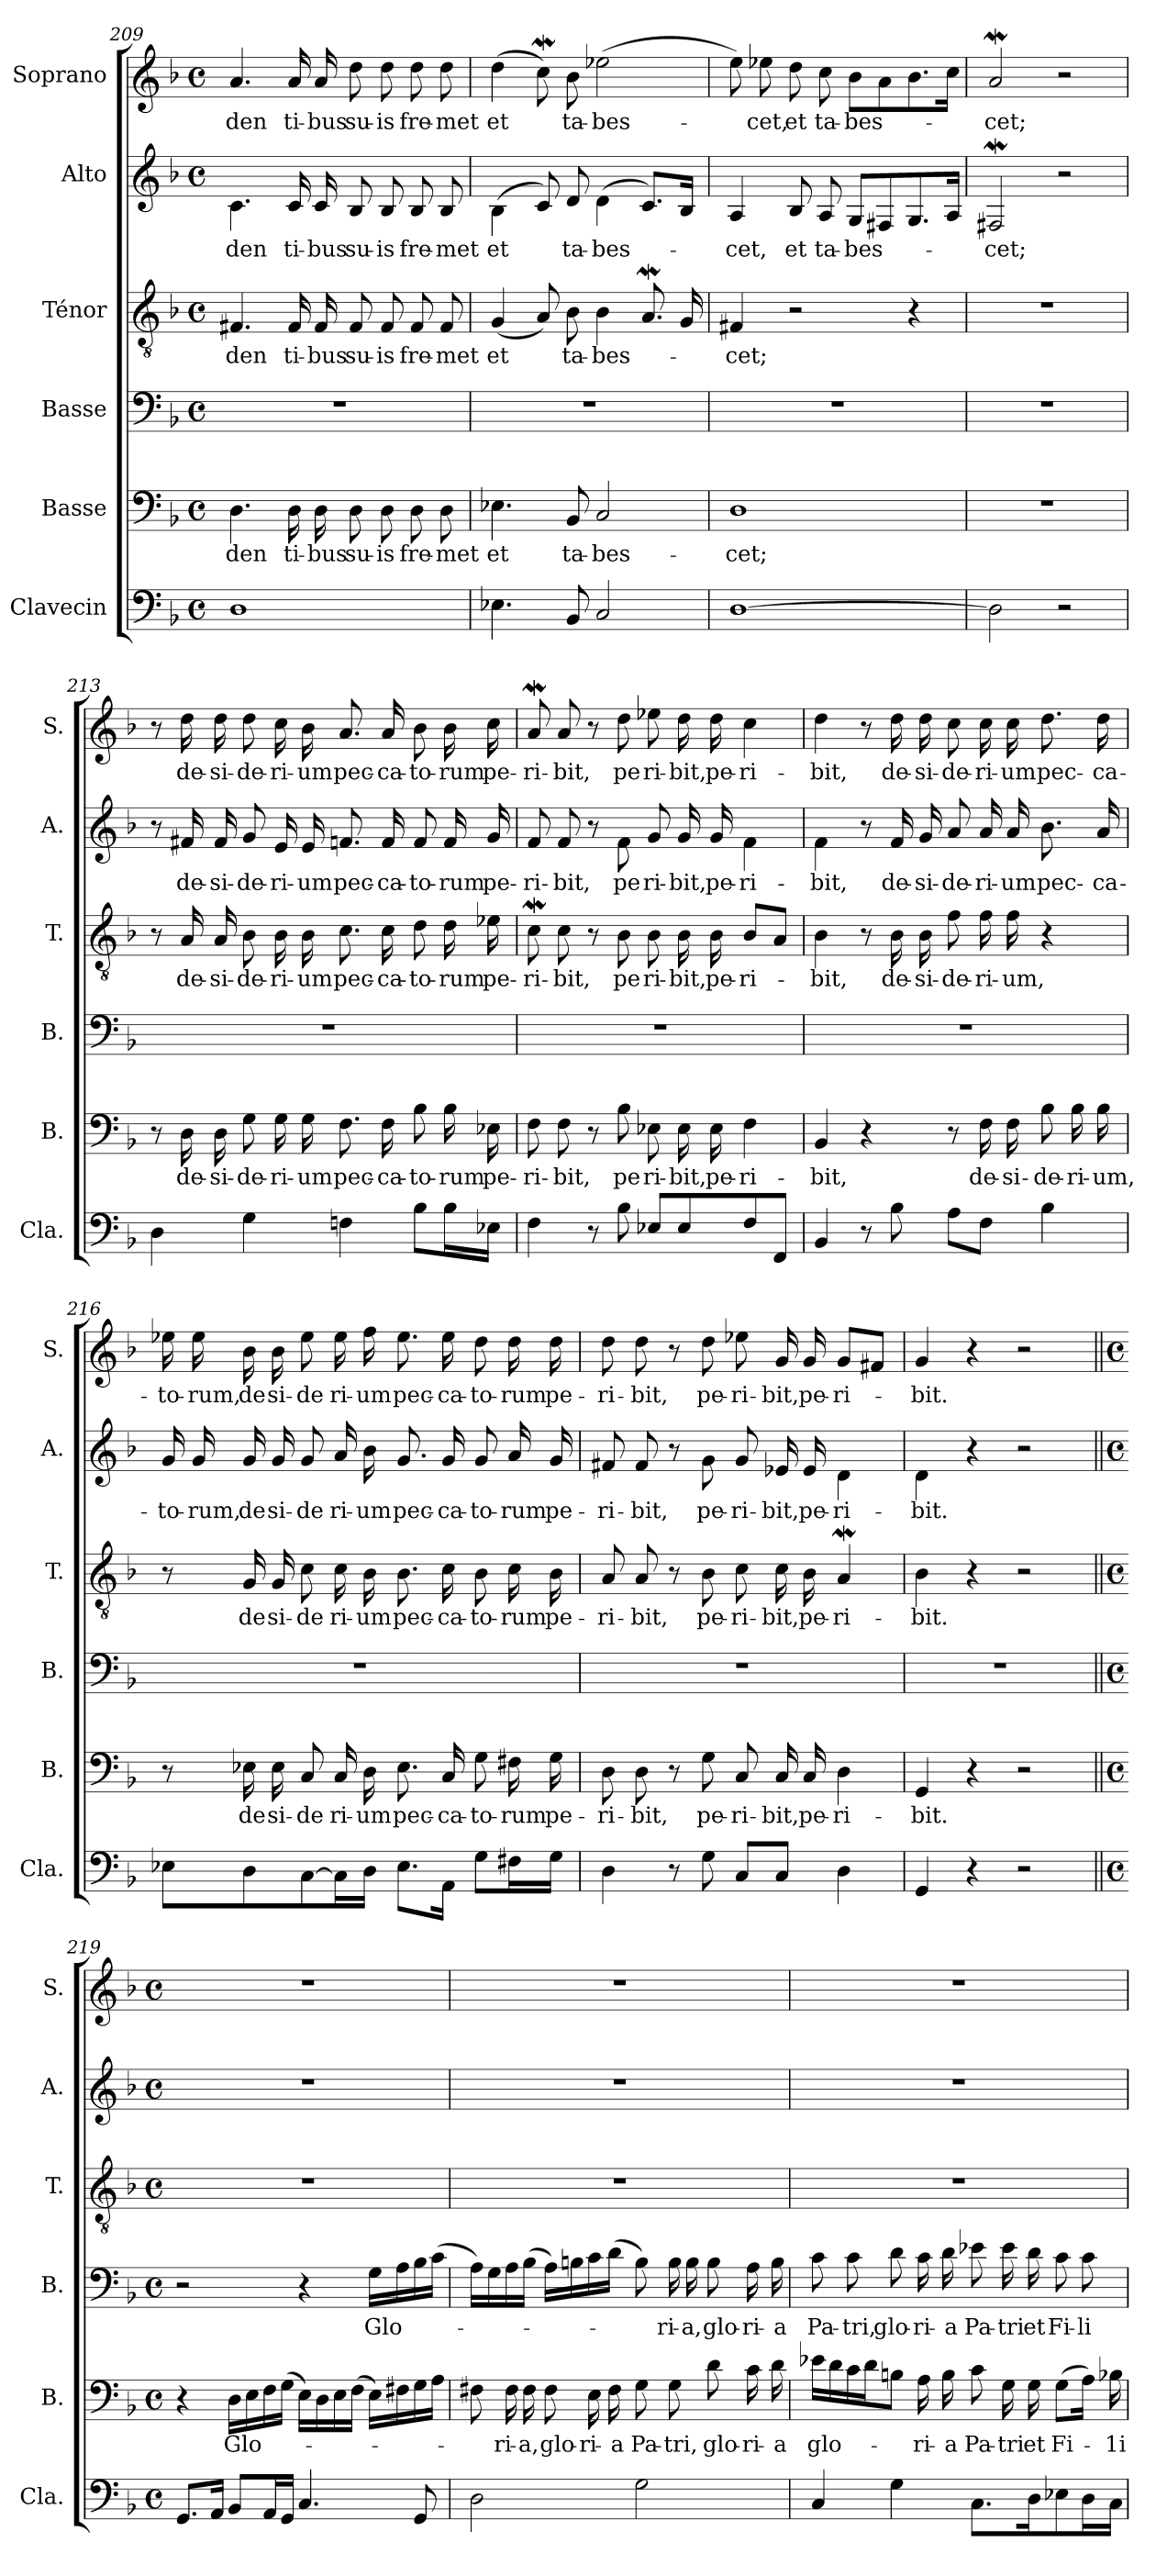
**kern	**kern	**text	**kern	**text	**kern	**text	**kern	**text	**kern	**text
*part6	*part5	*part5	*part4	*part4	*part3	*part3	*part2	*part2	*part1	*part1
*staff6	*staff5	*staff5	*staff4	*staff4	*staff3	*staff3	*staff2	*staff2	*staff1	*staff1
*I"Clavecin	*I"Basse	*	*I"Basse	*	*I"Ténor	*	*I"Alto	*	*I"Soprano	*
*I'Cla.	*I'B.	*	*I'B.	*	*I'T.	*	*I'A.	*	*I'S.	*
*clefF4	*clefF4	*	*clefF4	*	*clefGv2	*	*clefG2	*	*clefG2	*
*k[b-]	*k[b-]	*	*k[b-]	*	*k[b-]	*	*k[b-]	*	*k[b-]	*
*M4/4	*M4/4	*	*M4/4	*	*M4/4	*	*M4/4	*	*M4/4	*
*met(c)	*met(c)	*	*met(c)	*	*met(c)	*	*met(c)	*	*met(c)	*
=209	=209	=209	=209	=209	=209	=209	=209	=209	=209	=209
!	!	!LO:LY:b	!	!	!	!LO:LY:b	!	!LO:LY:b	!	!LO:LY:b
1D	4.D\	den	1r	.	4.F#X/	den	4.c\	den	4.a/	den
!	!	!LO:LY:b	!	!	!	!LO:LY:b	!	!LO:LY:b	!	!LO:LY:b
.	16D\	ti-	.	.	16F#/	ti-	16c/	ti-	16a/	ti-
!	!	!LO:LY:b	!	!	!	!LO:LY:b	!	!LO:LY:b	!	!LO:LY:b
.	16D\	-bus	.	.	16F#/	-bus	16c/	-bus	16a/	-bus
!	!	!LO:LY:b	!	!	!	!LO:LY:b	!	!LO:LY:b	!	!LO:LY:b
.	8D\	su-	.	.	8F#/	su-	8B-/	su-	8dd\	su-
!	!	!LO:LY:b	!	!	!	!LO:LY:b	!	!LO:LY:b	!	!LO:LY:b
.	8D\	-is	.	.	8F#/	-is	8B-/	-is	8dd\	-is
!	!	!LO:LY:b	!	!	!	!LO:LY:b	!	!LO:LY:b	!	!LO:LY:b
.	8D\	fre-	.	.	8F#/	fre-	8B-/	fre-	8dd\	fre-
!	!	!LO:LY:b	!	!	!	!LO:LY:b	!	!LO:LY:b	!	!LO:LY:b
.	8D\	-met	.	.	8F#/	-met	8B-/	-met	8dd\	-met
=210	=210	=210	=210	=210	=210	=210	=210	=210	=210	=210
!	!	!LO:LY:b	!	!	!	!LO:LY:b	!	!LO:LY:b	!	!LO:LY:b
4.E-X\	4.E-X\	et	1r	.	(<4G/	et	(>4B-\	et	(>4dd\	et
.	.	.	.	.	8A/)	.	8c/)	.	8ccW\)	.
!	!	!LO:LY:b	!	!	!	!LO:LY:b	!	!LO:LY:b	!	!LO:LY:b
8BB-/	8BB-/	ta-	.	.	8B-\	ta-	8d/	ta-	8b-\	ta-
!	!	!LO:LY:b	!	!	!	!LO:LY:b	!	!LO:LY:b	!	!LO:LY:b
2C/	2C/	-bes-	.	.	4B-\	-bes-	(>4d\	-bes-	(>2ee-X\	-bes-
.	.	.	.	.	8.AW/	.	8.c/L)	.	.	.
.	.	.	.	.	16G/	.	16B-/Jk	.	.	.
=211	=211	=211	=211	=211	=211	=211	=211	=211	=211	=211
!	!	!LO:LY:b	!	!	!	!LO:LY:b	!	!LO:LY:b	!	!
[1D	1D	-cet;	1r	.	4F#X/	-cet;	4A/	-cet,	8ee\)	.
!	!	!	!	!	!	!	!	!	!	!LO:LY:b
.	.	.	.	.	.	.	.	.	8ee-X\	-cet,
!	!	!	!	!	!	!	!	!LO:LY:b	!	!LO:LY:b
.	.	.	.	.	2r	.	8B-/	et	8dd\	et
!	!	!	!	!	!	!	!	!LO:LY:b	!	!LO:LY:b
.	.	.	.	.	.	.	8A/	ta-	8cc\	ta-
!	!	!	!	!	!	!	!	!LO:LY:b	!	!LO:LY:b
.	.	.	.	.	.	.	8G/L	-bes-	8b-\L	-bes-
.	.	.	.	.	.	.	8F#X/	.	8a\	.
.	.	.	.	.	4r	.	8.G/	.	8.b-\	.
.	.	.	.	.	.	.	16A/Jk	.	16cc\Jk	.
=212	=212	=212	=212	=212	=212	=212	=212	=212	=212	=212
!	!	!	!	!	!	!	!	!LO:LY:b	!	!LO:LY:b
2D\]	1r	.	1r	.	1r	.	2F#XW/	-cet;	2aW/	-cet;
2r	.	.	.	.	.	.	2r	.	2r	.
!!LO:PB:g=z
=213	=213	=213	=213	=213	=213	=213	=213	=213	=213	=213
4D\	8r	.	1r	.	8r	.	8r	.	8r	.
!	!	!LO:LY:b	!	!	!	!LO:LY:b	!	!LO:LY:b	!	!LO:LY:b
.	16D\	de-	.	.	16A/	de-	16f#X/	de-	16dd\	-de-
!	!	!LO:LY:b	!	!	!	!LO:LY:b	!	!LO:LY:b	!	!LO:LY:b
.	16D\	-si-	.	.	16A/	-si-	16f#/	-si-	16dd\	-si-
!	!	!LO:LY:b	!	!	!	!LO:LY:b	!	!LO:LY:b	!	!LO:LY:b
4G\	8G\	-de-	.	.	8B-\	-de-	8g/	-de-	8dd\	-de-
!	!	!LO:LY:b	!	!	!	!LO:LY:b	!	!LO:LY:b	!	!LO:LY:b
.	16G\	-ri-	.	.	16B-\	-ri-	16e/	-ri-	16cc\	-ri-
!	!	!LO:LY:b	!	!	!	!LO:LY:b	!	!LO:LY:b	!	!LO:LY:b
.	16G\	-um	.	.	16B-\	-um	16e/	-um	16b-\	-um
!	!	!LO:LY:b	!	!	!	!LO:LY:b	!	!LO:LY:b	!	!LO:LY:b
4Fn\	8.F\	pec-	.	.	8.c\	pec-	8.fn/	pec-	8.a/	pec-
!	!	!LO:LY:b	!	!	!	!LO:LY:b	!	!LO:LY:b	!	!LO:LY:b
.	16F\	-ca-	.	.	16c\	-ca-	16f/	-ca-	16a/	-ca-
!	!	!LO:LY:b	!	!	!	!LO:LY:b	!	!LO:LY:b	!	!LO:LY:b
8B-\L	8B-\	-to-	.	.	8d\	-to-	8f/	-to-	8b-\	-to-
!	!	!LO:LY:b	!	!	!	!LO:LY:b	!	!LO:LY:b	!	!LO:LY:b
16B-\L	16B-\	-rum	.	.	16d\	-rum	16f/	-rum	16b-\	-rum
!	!	!LO:LY:b	!	!	!	!LO:LY:b	!	!LO:LY:b	!	!LO:LY:b
16E-X\JJ	16E-X\	pe-	.	.	16e-X\	pe-	16g/	pe-	16cc\	pe-
=214	=214	=214	=214	=214	=214	=214	=214	=214	=214	=214
!	!	!LO:LY:b	!	!	!	!LO:LY:b	!	!LO:LY:b	!	!LO:LY:b
4F\	8F\	-ri-	1r	.	8cW\	-ri-	8f/	-ri-	8aW/	-ri-
!	!	!LO:LY:b	!	!	!	!LO:LY:b	!	!LO:LY:b	!	!LO:LY:b
.	8F\	-bit,	.	.	8c\	-bit,	8f/	-bit,	8a/	-bit,
8r	8r	.	.	.	8r	.	8r	.	8r	.
!	!	!LO:LY:b	!	!	!	!LO:LY:b	!	!LO:LY:b	!	!LO:LY:b
8B-\	8B-\	pe	.	.	8B-\	pe	8f\	pe	8dd\	pe
!	!	!LO:LY:b	!	!	!	!LO:LY:b	!	!LO:LY:b	!	!LO:LY:b
8E-X/L	8E-X\	ri-	.	.	8B-\	ri-	8g/	ri-	8ee-X\	ri-
!	!	!LO:LY:b	!	!	!	!LO:LY:b	!	!LO:LY:b	!	!LO:LY:b
8E-/	16E-\	-bit,	.	.	16B-\	-bit,	16g/	-bit,	16dd\	-bit,
!	!	!LO:LY:b	!	!	!	!LO:LY:b	!	!LO:LY:b	!	!LO:LY:b
.	16E-\	pe-	.	.	16B-\	pe-	16g/	pe-	16dd\	pe-
!	!	!LO:LY:b	!	!	!	!LO:LY:b	!	!LO:LY:b	!	!LO:LY:b
8F/	4F\	-ri-	.	.	8B-/L	-ri-	4f\	-ri-	4cc\	-ri-
8FF/J	.	.	.	.	8A/J	.	.	.	.	.
=215	=215	=215	=215	=215	=215	=215	=215	=215	=215	=215
!	!	!LO:LY:b	!	!	!	!LO:LY:b	!	!LO:LY:b	!	!LO:LY:b
4BB-/	4BB-/	-bit,	1r	.	4B-\	-bit,	4f\	-bit,	4dd\	-bit,
8r	4r	.	.	.	8r	.	8r	.	8r	.
!	!	!	!	!	!	!LO:LY:b	!	!LO:LY:b	!	!LO:LY:b
8B-\	.	.	.	.	16B-\	de-	16f/	de-	16dd\	de-
!	!	!	!	!	!	!LO:LY:b	!	!LO:LY:b	!	!LO:LY:b
.	.	.	.	.	16B-\	-si-	16g/	-si-	16dd\	-si-
!	!	!	!	!	!	!LO:LY:b	!	!LO:LY:b	!	!LO:LY:b
8A\L	8r	.	.	.	8f\	-de-	8a/	-de-	8cc\	-de-
!	!	!LO:LY:b	!	!	!	!LO:LY:b	!	!LO:LY:b	!	!LO:LY:b
8F\J	16F\	de-	.	.	16f\	-ri-	16a/	-ri-	16cc\	-ri-
!	!	!LO:LY:b	!	!	!	!LO:LY:b	!	!LO:LY:b	!	!LO:LY:b
.	16F\	-si-	.	.	16f\	-um,	16a/	-um	16cc\	-um
!	!	!LO:LY:b	!	!	!	!	!	!LO:LY:b	!	!LO:LY:b
4B-\	8B-\	-de-	.	.	4r	.	8.b-\	pec-	8.dd\	pec-
!	!	!LO:LY:b	!	!	!	!	!	!	!	!
.	16B-\	-ri-	.	.	.	.	.	.	.	.
!	!	!LO:LY:b	!	!	!	!	!	!LO:LY:b	!	!LO:LY:b
.	16B-\	-um,	.	.	.	.	16a/	-ca-	16dd\	-ca-
!!LO:LB:g=z
=216	=216	=216	=216	=216	=216	=216	=216	=216	=216	=216
!	!	!	!	!	!	!	!	!LO:LY:b	!	!LO:LY:b
8E-X\L	8r	.	1r	.	8r	.	16g/	to-	16ee-X\	to-
!	!	!	!	!	!	!	!	!LO:LY:b	!	!LO:LY:b
.	.	.	.	.	.	.	16g/	-rum,	16ee-\	-rum,
!	!	!LO:LY:b	!	!	!	!LO:LY:b	!	!LO:LY:b	!	!LO:LY:b
8D\	16E-X\	de	.	.	16G/	de	16g/	de	16b-\	de
!	!	!LO:LY:b	!	!	!	!LO:LY:b	!	!LO:LY:b	!	!LO:LY:b
.	16E-\	si-	.	.	16G/	si-	16g/	si-	16b-\	si-
!	!	!LO:LY:b	!	!	!	!LO:LY:b	!	!LO:LY:b	!	!LO:LY:b
[8C\	8C/	-de	.	.	8c\	-de	8g/	-de	8ee-\	-de
!	!	!LO:LY:b	!	!	!	!LO:LY:b	!	!LO:LY:b	!	!LO:LY:b
16C\L]	16C/	ri-	.	.	16c\	ri-	16a/	ri-	16ee-\	ri-
!	!	!LO:LY:b	!	!	!	!LO:LY:b	!	!LO:LY:b	!	!LO:LY:b
16D\JJ	16D\	-um	.	.	16B-\	-um	16b-\	-um	16ff\	-um
!	!	!LO:LY:b	!	!	!	!LO:LY:b	!	!LO:LY:b	!	!LO:LY:b
8.E-\L	8.E-\	pec-	.	.	8.B-\	pec-	8.g/	pec-	8.ee-\	pec-
!	!	!LO:LY:b	!	!	!	!LO:LY:b	!	!LO:LY:b	!	!LO:LY:b
16AA\Jk	16C/	-ca-	.	.	16c\	-ca-	16g/	-ca-	16ee-\	-ca-
!	!	!LO:LY:b	!	!	!	!LO:LY:b	!	!LO:LY:b	!	!LO:LY:b
8G\L	8G\	-to-	.	.	8B-\	-to-	8g/	-to-	8dd\	-to-
!	!	!LO:LY:b	!	!	!	!LO:LY:b	!	!LO:LY:b	!	!LO:LY:b
16F#X\L	16F#X\	-rum	.	.	16c\	-rum	16a/	-rum	16dd\	-rum
!	!	!LO:LY:b	!	!	!	!LO:LY:b	!	!LO:LY:b	!	!LO:LY:b
16G\JJ	16G\	pe-	.	.	16B-\	pe-	16g/	pe-	16dd\	pe-
=217	=217	=217	=217	=217	=217	=217	=217	=217	=217	=217
!	!	!LO:LY:b	!	!	!	!LO:LY:b	!	!LO:LY:b	!	!LO:LY:b
4D\	8D\	-ri-	1r	.	8A/	-ri-	8f#X/	-ri-	8dd\	-ri-
!	!	!LO:LY:b	!	!	!	!LO:LY:b	!	!LO:LY:b	!	!LO:LY:b
.	8D\	-bit,	.	.	8A/	-bit,	8f#/	-bit,	8dd\	-bit,
8r	8r	.	.	.	8r	.	8r	.	8r	.
!	!	!LO:LY:b	!	!	!	!LO:LY:b	!	!LO:LY:b	!	!LO:LY:b
8G\	8G\	pe-	.	.	8B-\	pe-	8g\	pe-	8dd\	pe-
!	!	!LO:LY:b	!	!	!	!LO:LY:b	!	!LO:LY:b	!	!LO:LY:b
8C/L	8C/	-ri-	.	.	8c\	-ri-	8g/	-ri-	8ee-X\	-ri-
!	!	!LO:LY:b	!	!	!	!LO:LY:b	!	!LO:LY:b	!	!LO:LY:b
8C/J	16C/	-bit,	.	.	16c\	-bit,	16e-X/	-bit,	16g/	-bit,
!	!	!LO:LY:b	!	!	!	!LO:LY:b	!	!LO:LY:b	!	!LO:LY:b
.	16C/	pe-	.	.	16B-\	pe-	16e-/	pe-	16g/	pe-
!	!	!LO:LY:b	!	!	!	!LO:LY:b	!	!LO:LY:b	!	!LO:LY:b
4D\	4D\	-ri-	.	.	4AW/	-ri-	4d\	-ri-	8g/L	-ri-
.	.	.	.	.	.	.	.	.	8f#X/J	.
=218	=218	=218	=218	=218	=218	=218	=218	=218	=218	=218
!	!	!LO:LY:b	!	!	!	!LO:LY:b	!	!LO:LY:b	!	!LO:LY:b
4GG/	4GG/	-bit.	1r	.	4B-\	-bit.	4d\	-bit.	4g/	-bit.
4r	4r	.	.	.	4r	.	4r	.	4r	.
2r	2r	.	.	.	2r	.	2r	.	2r	.
!!LO:PB:g=z
=219||	=219||	=219||	=219||	=219||	=219||	=219||	=219||	=219||	=219||	=219||
*M4/4	*M4/4	*	*M4/4	*	*M4/4	*	*M4/4	*	*M4/4	*
*met(c)	*met(c)	*	*met(c)	*	*met(c)	*	*met(c)	*	*met(c)	*
8.GG/L	4r	.	2r	.	1r	.	1r	.	1r	.
16AA/Jk	.	.	.	.	.	.	.	.	.	.
!	!	!LO:LY:b	!	!	!	!	!	!	!	!
8BB-/L	16D\LL	Glo-	.	.	.	.	.	.	.	.
.	16E\	.	.	.	.	.	.	.	.	.
16AA/L	16F\	.	.	.	.	.	.	.	.	.
16GG/JJ	(>16G\JJ	.	.	.	.	.	.	.	.	.
4.C/	16E\LL)	.	4r	.	.	.	.	.	.	.
.	16D\	.	.	.	.	.	.	.	.	.
.	16E\	.	.	.	.	.	.	.	.	.
.	(>16F\JJ	.	.	.	.	.	.	.	.	.
!	!	!	!	!LO:LY:b	!	!	!	!	!	!
.	16E\LL)	.	16G\LL	Glo-	.	.	.	.	.	.
.	16F#X\	.	16A\	.	.	.	.	.	.	.
8GG/	16G\	.	16B-\	.	.	.	.	.	.	.
.	16A\JJ	.	(>16c\JJ	.	.	.	.	.	.	.
=220	=220	=220	=220	=220	=220	=220	=220	=220	=220	=220
2D\	8F#X\	.	16A\LL)	.	1r	.	1r	.	1r	.
.	.	.	16G\	.	.	.	.	.	.	.
!	!	!LO:LY:b	!	!	!	!	!	!	!	!
.	16F#\	-ri-	16A\	.	.	.	.	.	.	.
!	!	!LO:LY:b	!	!	!	!	!	!	!	!
.	16F#\	-a,	(>16B-\JJ	.	.	.	.	.	.	.
!	!	!LO:LY:b	!	!	!	!	!	!	!	!
.	8F#\	glo-	16A\LL)	.	.	.	.	.	.	.
.	.	.	16Bn\	.	.	.	.	.	.	.
!	!	!LO:LY:b	!	!	!	!	!	!	!	!
.	16E\	-ri-	16c\	.	.	.	.	.	.	.
!	!	!LO:LY:b	!	!	!	!	!	!	!	!
.	16F#\	-a	(>16d\JJ	.	.	.	.	.	.	.
!	!	!LO:LY:b	!	!	!	!	!	!	!	!
2G\	8G\	Pa-	8B\)	.	.	.	.	.	.	.
!	!	!LO:LY:b	!	!LO:LY:b	!	!	!	!	!	!
.	8G\	-tri,	16B\	-ri-	.	.	.	.	.	.
!	!	!	!	!LO:LY:b	!	!	!	!	!	!
.	.	.	16B\	-a,	.	.	.	.	.	.
!	!	!LO:LY:b	!	!LO:LY:b	!	!	!	!	!	!
.	8d\	glo-	8B\	glo-	.	.	.	.	.	.
!	!	!LO:LY:b	!	!LO:LY:b	!	!	!	!	!	!
.	16c\	-ri-	16A\	-ri-	.	.	.	.	.	.
!	!	!LO:LY:b	!	!LO:LY:b	!	!	!	!	!	!
.	16d\	-a	16B\	-a	.	.	.	.	.	.
!!LO:LB:g=z
=221	=221	=221	=221	=221	=221	=221	=221	=221	=221	=221
!	!	!LO:LY:b	!	!LO:LY:b	!	!	!	!	!	!
4C/	16e-X\LL	glo-	8c\	Pa-	1r	.	1r	.	1r	.
.	16d\	.	.	.	.	.	.	.	.	.
!	!	!	!	!LO:LY:b	!	!	!	!	!	!
.	16c\	.	8c\	-tri,	.	.	.	.	.	.
.	16d\J	.	.	.	.	.	.	.	.	.
!	!	!	!	!LO:LY:b	!	!	!	!	!	!
4G\	8Bn\J	.	8d\	glo-	.	.	.	.	.	.
!	!	!LO:LY:b	!	!LO:LY:b	!	!	!	!	!	!
.	16A\	-ri-	16c\	-ri-	.	.	.	.	.	.
!	!	!LO:LY:b	!	!LO:LY:b	!	!	!	!	!	!
.	16B\	-a	16d\	-a	.	.	.	.	.	.
!	!	!LO:LY:b	!	!LO:LY:b	!	!	!	!	!	!
8.C\L	8c\	Pa-	8e-X\	Pa-	.	.	.	.	.	.
!	!	!LO:LY:b	!	!LO:LY:b	!	!	!	!	!	!
.	16G\	-tri	16e-\	-tri	.	.	.	.	.	.
!	!	!LO:LY:b	!	!LO:LY:b	!	!	!	!	!	!
16D\K	16G\	et	16d\	et	.	.	.	.	.	.
!	!	!LO:LY:b	!	!LO:LY:b	!	!	!	!	!	!
8E-X\	(>8G\L	Fi-	8c\	Fi-	.	.	.	.	.	.
!	!	!	!	!LO:LY:b	!	!	!	!	!	!
16D\L	16A\Jk)	.	8c\	-li-	.	.	.	.	.	.
!	!	!LO:LY:b	!	!	!	!	!	!	!	!
16C\JJ	16B-X\	-1i-	.	.	.	.	.	.	.	.
=	=	=	=	=	=	=	=	=	=	=
*-	*-	*-	*-	*-	*-	*-	*-	*-	*-	*-
